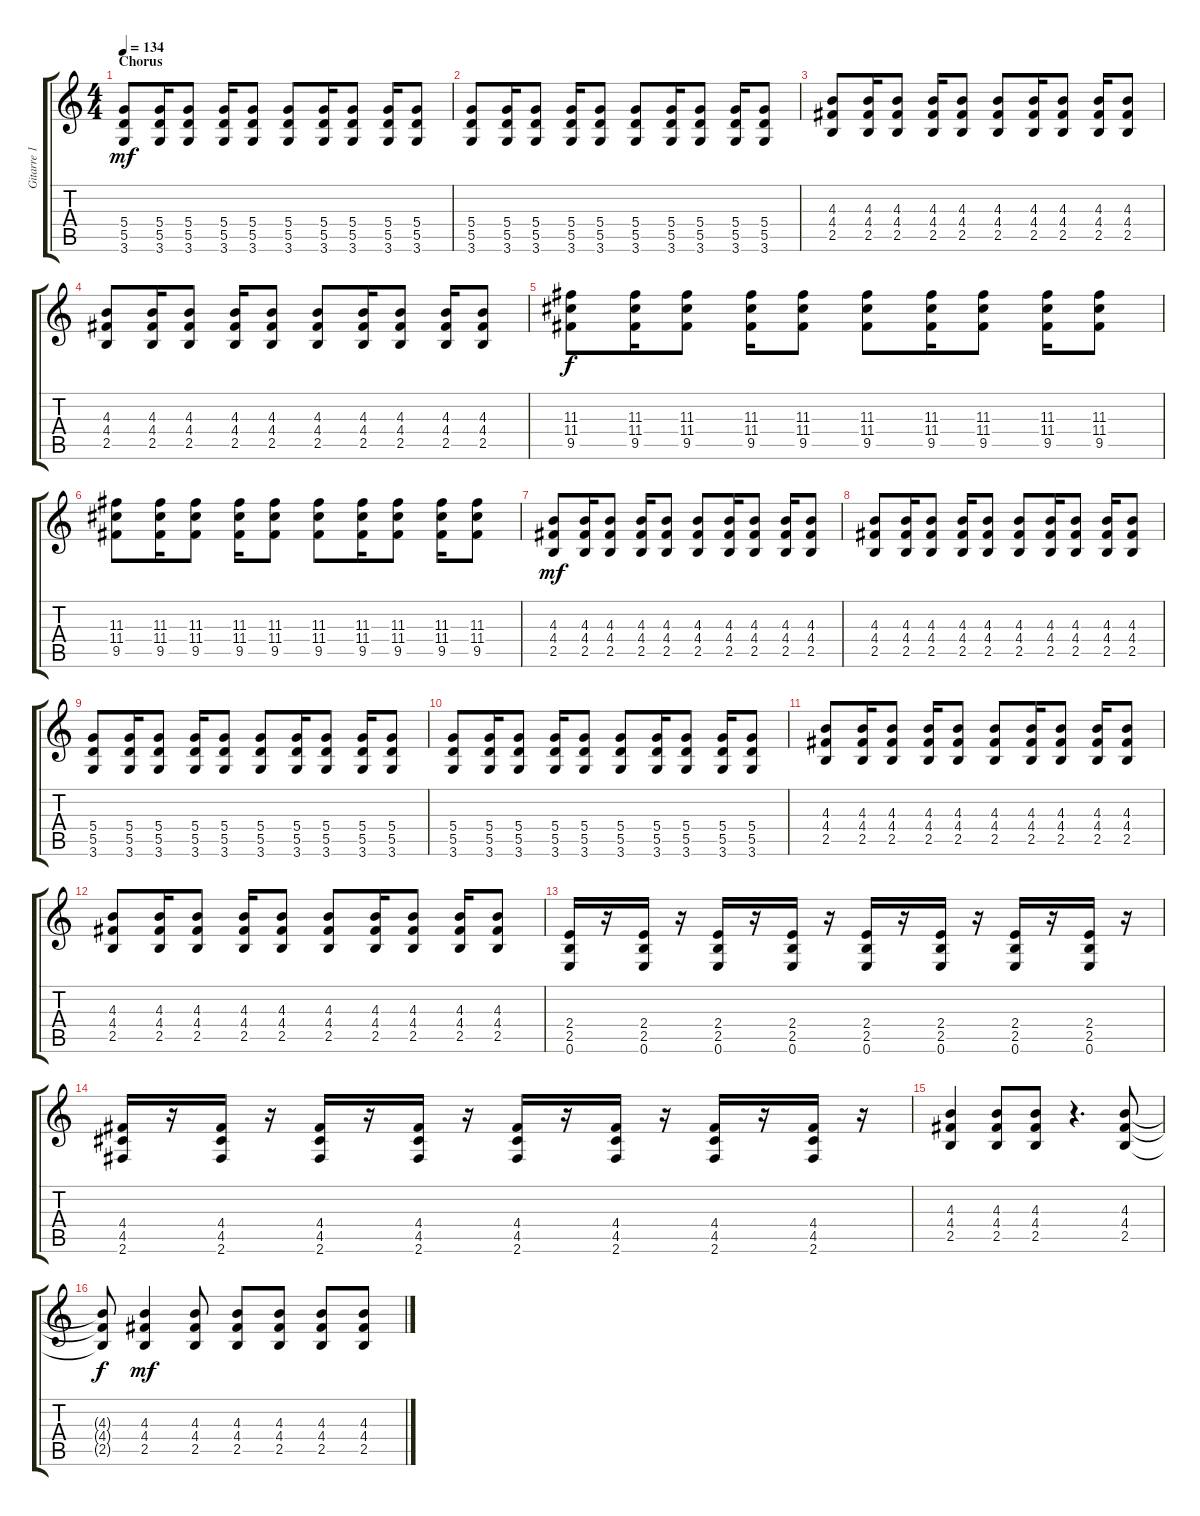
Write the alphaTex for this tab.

\track ("Gitarre 1 - Farin Urlaub" "Gitarre 1 ") {instrument distortionguitar}
\staff {score tabs}
\tuning (E4 B3 G3 D3 A2 E2) {hide}
\ts (4 4)
\section ("" "Chorus")
\tempo 134
\clef g2
\ks c
(5.4 5.5 3.6).8{dy mf} (5.4 5.5 3.6).16 (5.4 5.5 3.6).8 (5.4 5.5 3.6).16 (5.4 5.5 3.6).8 (5.4 5.5 3.6).8 (5.4 5.5 3.6).16 (5.4 5.5 3.6).8 (5.4 5.5 3.6).16 (5.4 5.5 3.6).8 |
(5.4 5.5 3.6).8 (5.4 5.5 3.6).16 (5.4 5.5 3.6).8 (5.4 5.5 3.6).16 (5.4 5.5 3.6).8 (5.4 5.5 3.6).8 (5.4 5.5 3.6).16 (5.4 5.5 3.6).8 (5.4 5.5 3.6).16 (5.4 5.5 3.6).8 |
(4.3 4.4 2.5).8 (4.3 4.4 2.5).16 (4.3 4.4 2.5).8 (4.3 4.4 2.5).16 (4.3 4.4 2.5).8 (4.3 4.4 2.5).8 (4.3 4.4 2.5).16 (4.3 4.4 2.5).8 (4.3 4.4 2.5).16 (4.3 4.4 2.5).8 |
(4.3 4.4 2.5).8 (4.3 4.4 2.5).16 (4.3 4.4 2.5).8 (4.3 4.4 2.5).16 (4.3 4.4 2.5).8 (4.3 4.4 2.5).8 (4.3 4.4 2.5).16 (4.3 4.4 2.5).8 (4.3 4.4 2.5).16 (4.3 4.4 2.5).8 |
(11.3 11.4 9.5).8{dy f} (11.3 11.4 9.5).16 (11.3 11.4 9.5).8 (11.3 11.4 9.5).16 (11.3 11.4 9.5).8 (11.3 11.4 9.5).8 (11.3 11.4 9.5).16 (11.3 11.4 9.5).8 (11.3 11.4 9.5).16 (11.3 11.4 9.5).8 |
(11.3 11.4 9.5).8 (11.3 11.4 9.5).16 (11.3 11.4 9.5).8 (11.3 11.4 9.5).16 (11.3 11.4 9.5).8 (11.3 11.4 9.5).8 (11.3 11.4 9.5).16 (11.3 11.4 9.5).8 (11.3 11.4 9.5).16 (11.3 11.4 9.5).8 |
(4.3 4.4 2.5).8{dy mf} (4.3 4.4 2.5).16 (4.3 4.4 2.5).8 (4.3 4.4 2.5).16 (4.3 4.4 2.5).8 (4.3 4.4 2.5).8 (4.3 4.4 2.5).16 (4.3 4.4 2.5).8 (4.3 4.4 2.5).16 (4.3 4.4 2.5).8 |
(4.3 4.4 2.5).8 (4.3 4.4 2.5).16 (4.3 4.4 2.5).8 (4.3 4.4 2.5).16 (4.3 4.4 2.5).8 (4.3 4.4 2.5).8 (4.3 4.4 2.5).16 (4.3 4.4 2.5).8 (4.3 4.4 2.5).16 (4.3 4.4 2.5).8 |
(5.4 5.5 3.6).8 (5.4 5.5 3.6).16 (5.4 5.5 3.6).8 (5.4 5.5 3.6).16 (5.4 5.5 3.6).8 (5.4 5.5 3.6).8 (5.4 5.5 3.6).16 (5.4 5.5 3.6).8 (5.4 5.5 3.6).16 (5.4 5.5 3.6).8 |
(5.4 5.5 3.6).8 (5.4 5.5 3.6).16 (5.4 5.5 3.6).8 (5.4 5.5 3.6).16 (5.4 5.5 3.6).8 (5.4 5.5 3.6).8 (5.4 5.5 3.6).16 (5.4 5.5 3.6).8 (5.4 5.5 3.6).16 (5.4 5.5 3.6).8 |
(4.3 4.4 2.5).8 (4.3 4.4 2.5).16 (4.3 4.4 2.5).8 (4.3 4.4 2.5).16 (4.3 4.4 2.5).8 (4.3 4.4 2.5).8 (4.3 4.4 2.5).16 (4.3 4.4 2.5).8 (4.3 4.4 2.5).16 (4.3 4.4 2.5).8 |
(4.3 4.4 2.5).8 (4.3 4.4 2.5).16 (4.3 4.4 2.5).8 (4.3 4.4 2.5).16 (4.3 4.4 2.5).8 (4.3 4.4 2.5).8 (4.3 4.4 2.5).16 (4.3 4.4 2.5).8 (4.3 4.4 2.5).16 (4.3 4.4 2.5).8 |
(2.4 2.5 0.6).16 r.16 (2.4 2.5 0.6).16 r.16 (2.4 2.5 0.6).16 r.16 (2.4 2.5 0.6).16 r.16 (2.4 2.5 0.6).16 r.16 (2.4 2.5 0.6).16 r.16 (2.4 2.5 0.6).16 r.16 (2.4 2.5 0.6).16 r.16 |
(4.4 4.5 2.6).16 r.16 (4.4 4.5 2.6).16 r.16 (4.4 4.5 2.6).16 r.16 (4.4 4.5 2.6).16 r.16 (4.4 4.5 2.6).16 r.16 (4.4 4.5 2.6).16 r.16 (4.4 4.5 2.6).16 r.16 (4.4 4.5 2.6).16 r.16 |
(4.3 4.4 2.5).4 (4.3 4.4 2.5).8 (4.3 4.4 2.5).8 r.4{d} (4.3 4.4 2.5).8 |
(4.3{t} 4.4{t} 2.5{t}).8{dy f} (4.3 4.4 2.5).4{dy mf} (4.3 4.4 2.5).8 (4.3 4.4 2.5).8 (4.3 4.4 2.5).8 (4.3 4.4 2.5).8 (4.3 4.4 2.5).8
